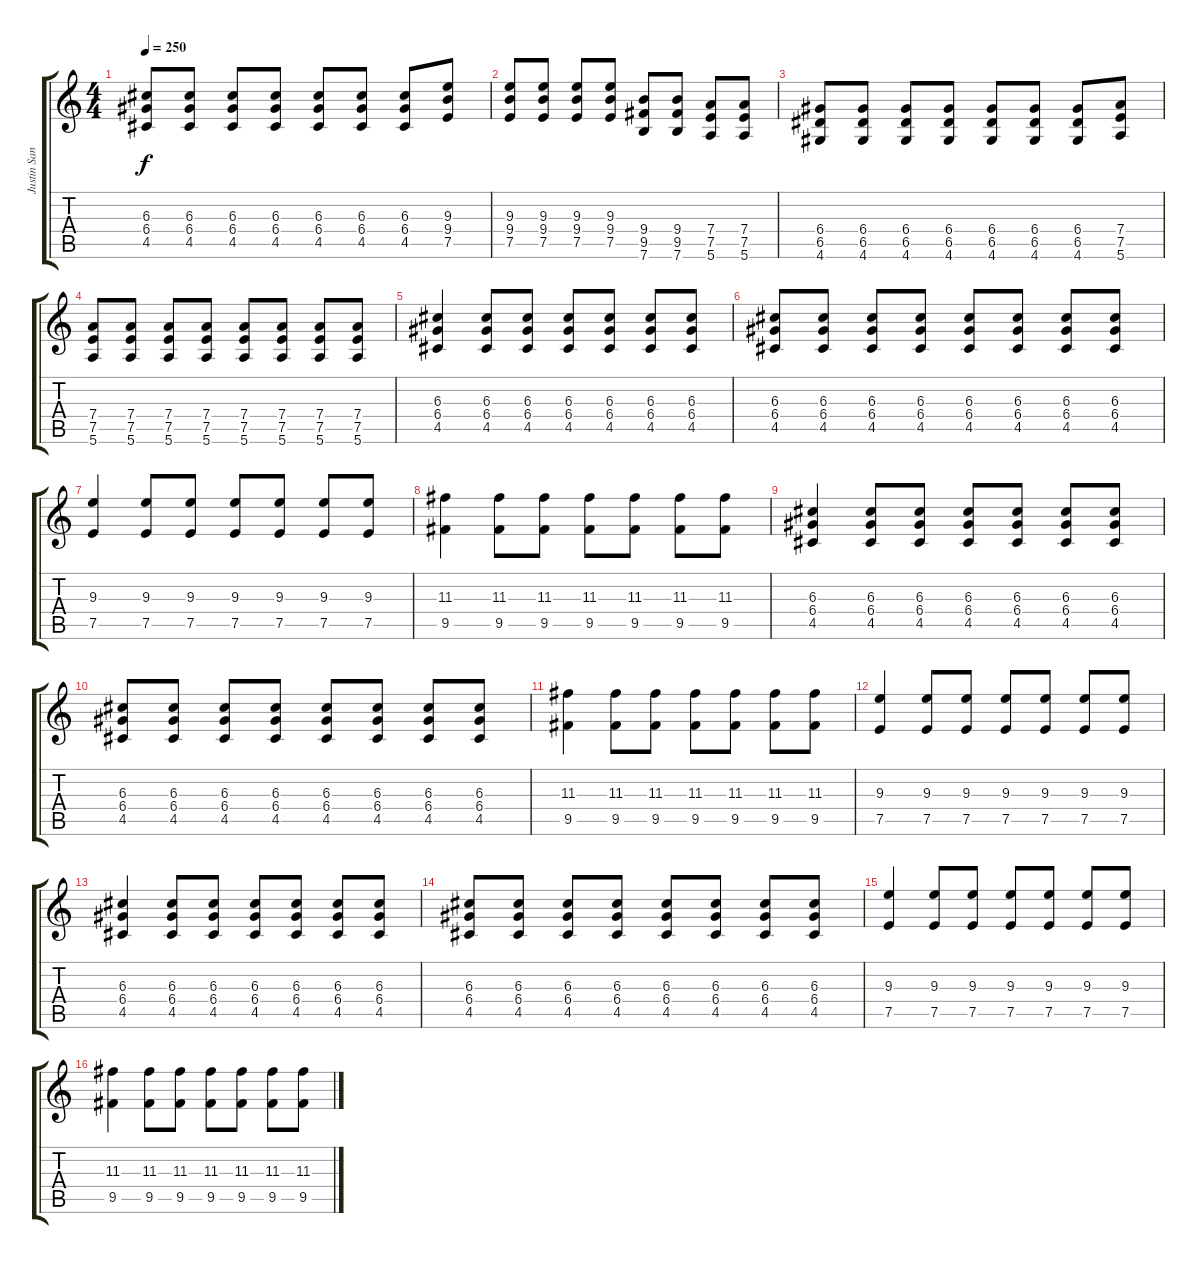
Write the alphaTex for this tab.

\track ("Justin Sane" "Justin San") {instrument distortionguitar}
\staff {score tabs}
\tuning (E4 B3 G3 D3 A2 E2) {hide}
\ts (4 4)
\tempo 250
\clef g2
\ks c
(6.3 6.4 4.5).8{dy f} (6.3 6.4 4.5).8 (6.3 6.4 4.5).8 (6.3 6.4 4.5).8 (6.3 6.4 4.5).8 (6.3 6.4 4.5).8 (6.3 6.4 4.5).8 (9.3 9.4 7.5).8 |
(9.3 9.4 7.5).8 (9.3 9.4 7.5).8 (9.3 9.4 7.5).8 (9.3 9.4 7.5).8 (9.4 9.5 7.6).8 (9.4 9.5 7.6).8 (7.4 7.5 5.6).8 (7.4 7.5 5.6).8 |
(6.4 6.5 4.6).8 (6.4 6.5 4.6).8 (6.4 6.5 4.6).8 (6.4 6.5 4.6).8 (6.4 6.5 4.6).8 (6.4 6.5 4.6).8 (6.4 6.5 4.6).8 (7.4 7.5 5.6).8 |
(7.4 7.5 5.6).8 (7.4 7.5 5.6).8 (7.4 7.5 5.6).8 (7.4 7.5 5.6).8 (7.4 7.5 5.6).8 (7.4 7.5 5.6).8 (7.4 7.5 5.6).8 (7.4 7.5 5.6).8 |
(6.3 6.4 4.5).4 (6.3 6.4 4.5).8 (6.3 6.4 4.5).8 (6.3 6.4 4.5).8 (6.3 6.4 4.5).8 (6.3 6.4 4.5).8 (6.3 6.4 4.5).8 |
(6.3 6.4 4.5).8 (6.3 6.4 4.5).8 (6.3 6.4 4.5).8 (6.3 6.4 4.5).8 (6.3 6.4 4.5).8 (6.3 6.4 4.5).8 (6.3 6.4 4.5).8 (6.3 6.4 4.5).8 |
(9.3 7.5).4 (9.3 7.5).8 (9.3 7.5).8 (9.3 7.5).8 (9.3 7.5).8 (9.3 7.5).8 (9.3 7.5).8 |
(11.3 9.5).4 (11.3 9.5).8 (11.3 9.5).8 (11.3 9.5).8 (11.3 9.5).8 (11.3 9.5).8 (11.3 9.5).8 |
(6.3 6.4 4.5).4 (6.3 6.4 4.5).8 (6.3 6.4 4.5).8 (6.3 6.4 4.5).8 (6.3 6.4 4.5).8 (6.3 6.4 4.5).8 (6.3 6.4 4.5).8 |
(6.3 6.4 4.5).8 (6.3 6.4 4.5).8 (6.3 6.4 4.5).8 (6.3 6.4 4.5).8 (6.3 6.4 4.5).8 (6.3 6.4 4.5).8 (6.3 6.4 4.5).8 (6.3 6.4 4.5).8 |
(11.3 9.5).4 (11.3 9.5).8 (11.3 9.5).8 (11.3 9.5).8 (11.3 9.5).8 (11.3 9.5).8 (11.3 9.5).8 |
(9.3 7.5).4 (9.3 7.5).8 (9.3 7.5).8 (9.3 7.5).8 (9.3 7.5).8 (9.3 7.5).8 (9.3 7.5).8 |
(6.3 6.4 4.5).4 (6.3 6.4 4.5).8 (6.3 6.4 4.5).8 (6.3 6.4 4.5).8 (6.3 6.4 4.5).8 (6.3 6.4 4.5).8 (6.3 6.4 4.5).8 |
(6.3 6.4 4.5).8 (6.3 6.4 4.5).8 (6.3 6.4 4.5).8 (6.3 6.4 4.5).8 (6.3 6.4 4.5).8 (6.3 6.4 4.5).8 (6.3 6.4 4.5).8 (6.3 6.4 4.5).8 |
(9.3 7.5).4 (9.3 7.5).8 (9.3 7.5).8 (9.3 7.5).8 (9.3 7.5).8 (9.3 7.5).8 (9.3 7.5).8 |
(11.3 9.5).4 (11.3 9.5).8 (11.3 9.5).8 (11.3 9.5).8 (11.3 9.5).8 (11.3 9.5).8 (11.3 9.5).8
